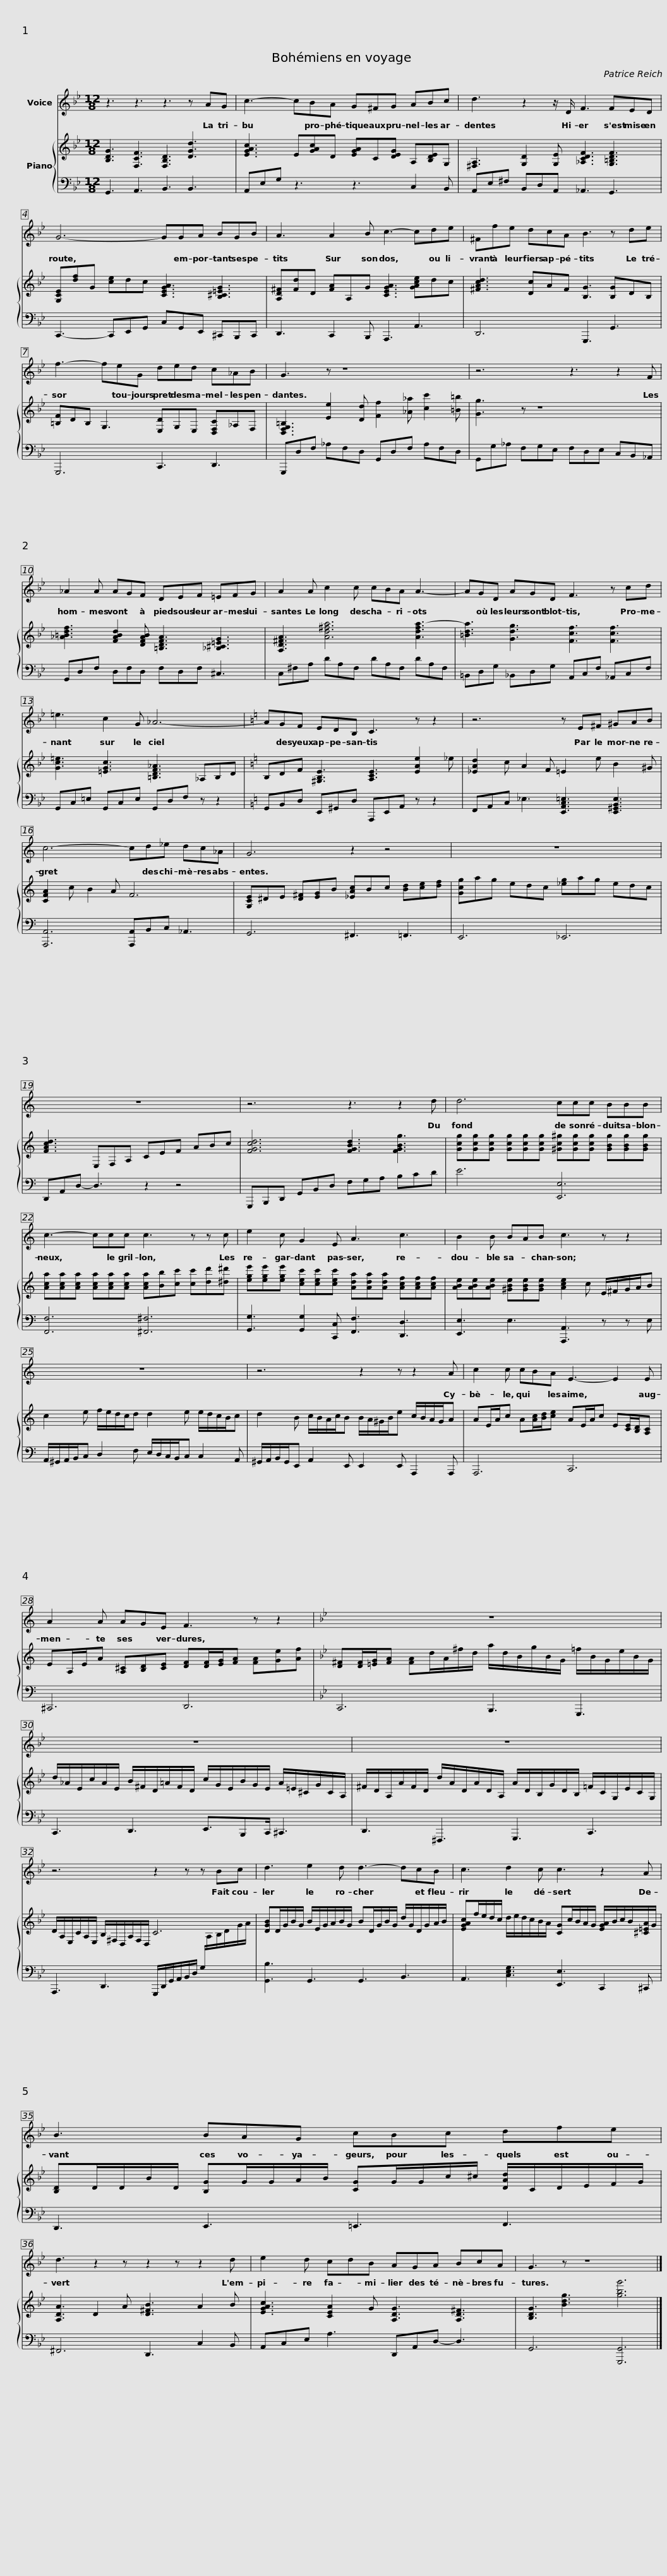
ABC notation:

X:1
%%score 1 { 2 | 3 }
L:1/8
M:12/8
I:linebreak $
K:Bb
V:1 treble
V:2 treble
V:3 bass
V:1
 z3 z3 z3 z AG | c3- cBA G^FG ABc | d3 z2 z/ D/ F3 FED |$ G6- GGA BGB | A3 A2 B c3- cde | %5
 ^Ffe dcA B3 z de |$ f3- feG ded c_AB | G3 z z8 | z6 z3 z2 F |$ _A2 A AGF DEF =EFG | %10
 A2 A c2 c cBA A3- | AGD AGD F3 z cd |$ =e3 c2 G _A6- |[K:C] AGF EDB, C3 z z2 | z6 z E^F ^GAB | %15
 c6- cd_e dc_A |$ G6 z2 z4 | z12 |[K:C] z12 | z6 z3 z2 d |$ %20
 d6 ccc BBB | c3- ccc c3 z z c | e2 c G2 E A3 c3 |$ B2 B BAB c3 z z2 | z12 | %25
 z6 z2 z z2 A |$ c2 c cBA E3- E2 E | A2 A AGE F3 z z2 |[K:Bb] z12 |$ z12 | %30
 z12 |$ z6 z2 z z Bc | d3 e2 d d3- dcB |$ c3 d2 c c3 z2 A | B3 BAG cBc dfe | %35
 d3 z2 z z2 z z2 d |$ e2 d cdB AGA BcA | G3 z z8 |] %38
V:2
 [B,DG]3 [F,CF]3 [F,B,D]3 [DGd]3 | [EGAc]3 E[GAc]D [EGA]C[DEG] A,[B,DE]G, | [^F,A,]3 [G,D]2 [G,E] [_A,CDF]3 [G,=B,DF]3 |$ [G,CE][df]G [ce]dc [CEGA]3 [B,^C=EG]3 | [A,D^F][Fd]D [FA]A,G [CEGA]3 [GAce]dc | %5
 [^FAcd]3 [Dc]AF [B,G]3 [B,G]DB, |$ [=B,F]DB, G,3 [E,D]G,E, [D,F,C]_A,F, | [D,F,G,=B,]3 [Ee]2 [Dd] [Ff]2 [_A_a] [cc']2 [=B=b] | [Gg]3 z z8 |$ [_A=Bdf]3 [FABd]2 [DFAB] [=B,DFA]3 [_B,^C=EG]3 | %10
 [A,D^FA]3 [Ad^fa]6 [Adfa-]3 | [=Bda]3 [Gdg]3 [Fcf]3 [Fcf]3 |$ [Gc=e]3 [=EGc]3 [=B,DF_A]3 _A,B,D |[K:C] B,DF [^G,B,E]3 [A,CE]3 [EAe]2 _e | [_EAd]2 c A2 F =E2 e B2 ^G | %15
 [CFA]2 c B2 A F6 |$ [G,CE]^DE [D^F][EG]B [_EAc]Bc [Bd][ce][df] | [Gcg]ag edc [_eg]ag edc |[K:C] [FAcd]3 E,F,A, CEF ABc | [FGcd]6 [FGBd]3 [FGBg]3 |$ %20
 [Gcg][Gcg][Gcg] [Gcg][Gcg][Gcg] [^Gc^g][Gcg][Gcg] [GBg][GBg][GBg] | [Aca][Aca][Aca] [Aca][Aca][Aca] [Aca][Bb][cc'] [cc'][dd'][^d^d'] | [ege'][ege'][ege'] [cec'][cec'][cec'] [Ada][Ada][Ada] [Acf][Acf][Acf] |$ [ABe][ABe][ABe] [^GBe][GBe][GBe] [Ace]2 c E/^F/G/A/B | c2 e f/e/d/c/d d2 e e/d/c/B/c | %25
 d2 B c/B/A/c/B B/A/^G/B/e c/B/A/G/A |$ AE/A/c A[Ac]/[Bd]/[ce] AE/A/c E[CE]/[B,D]/[A,C] | EA,/E/A [A,^C][B,D][CE] [DF][DF]/[EG]/[FA] [FA][Ge][Af] |[K:Bb] [D^F][DF]/[=EG]/[FA] [FA]d/A/^f/d/ a/d/B/g/B/G/ =f/B/G/e/B/G/ |$ d/_A/E/c/A/E/ B/^F/D/=A/F/D/ c/G/E/B/G/E/ A/=E/^C/G/C/A,/ | %30
 ^F/D/A,/A/F/D/ d/A/D/A/D/A,/ A/D/B,/G/D/B,/ =F/C/G,/E/C/G,/ |$ D/A,/E,/C/A,/E,/ B,/^F,/D,/A,/F,/D,/ C6 | [DGB]D/G/B/G/ B/E/G/A/B/G/ BD/G/B/G/ d/G/D/G/A/B/ |$ [EGAc]f/e/d/c/ d/e/d/c/B/A/ [CG]c/B/A/G/ [EGA]/B/c/B/[^C=EA]/G/ | [B,D]D/D/B/D/ [B,G]G/G/A/B/ [CG]G/G/c/^c/ [DAd]/C/D/E/F/G/ | %35
 [A,DA]3 D2 A [D^FB]3 A2 B |$ [EGAc]3 [CEA]2 G [A,DG]3 [A,D^F]3 | [B,DG]3 [Bdg]3 [gbg']6 |] %38
V:3
 G,,3 A,,3 B,,3 B,,3 | A,,E,G, z3 z3 C,2 B,, | A,,E,^F, B,,D,A,, _A,,3 G,,3 |$ C,,3- C,,E,,G,, C,G,,E,, ^C,,B,,,C,, | D,,3 C,,2 B,,, A,,,3 A,,3 | %5
 D,,6 G,,,3 G,,3 |$ G,,,6 C,,3 D,,3 | G,,,D,F, _A,F,D, G,,D,F, A,F,D, | G,,G,_A, F,G,E, F,D,E, C,B,,_A,, |$ G,,D,F, D,F,D, F,D,F, ^C,3 | %10
 C,^F,A, DA,F, DA,F, DA,F, | =B,,D,G, _B,,D,G, A,,C,F, _A,,C,F, |$ G,,C,=E, G,,C,E, G,,D,F, z z2 |[K:C] G,,B,,D, E,,^G,,D, A,,,E,,A,, z z2 | F,,A,,C, _E,3 [E,,A,,C,=E,]3 [E,,^G,,B,,E,]3 | %15
 [A,,,A,,]6 [A,,,A,,]B,,C, _A,,3 |$ G,,6 ^F,,3 =F,,3 | E,,6 _E,,6 |[K:C] D,,A,,D,- D,3 z2 z4 | G,,,B,,,D,, G,,B,,D, F,G,A, B,CD |$ %20
 E6 [E,,E,]6 | [F,,F,]6 [^F,,^F,]6 | [G,,G,]3 [G,,G,]2 [C,,C,] [F,,F,]3 [D,,D,]3 |$ [E,,E,]3 E,3 [A,,,A,,]3 z z E, | A,,/^G,,/A,,/B,,/C, D,2 F, E,/D,/C,/B,,/C, C,2 A,, | %25
 ^G,,/A,,/B,,/G,,/E,, A,,2 E,, E,,2 E,, A,,,2 A,,, |$ A,,,6 C,,6 | ^C,,6 D,,6 |[K:Bb] C,,6 B,,,3 G,,,3 |$ C,,3 D,,3 E,,3/2B,,,C,,/ ^C,,3 | %30
 D,,3 ^F,,,3 G,,,3 C,,3 |$ A,,,3 D,,3 G,,,/D,,/G,,/A,,/B,,/D,/ G,/[I:staff -1]A,/B,/D/G/A/ |[I:staff +1] [G,,B,]3 G,,3 G,,3 B,,3 |$ A,,3 [C,E,G,]3 [E,,E,]3 C,,2 ^C,, | D,,3 E,,3 =E,,3 F,,3 | %35
 ^F,,6 D,,3 C,2 B,, |$ A,,C,E, A,3 D,,A,,D,- D,3 | G,,6 [G,,,G,,]6 |] %38
